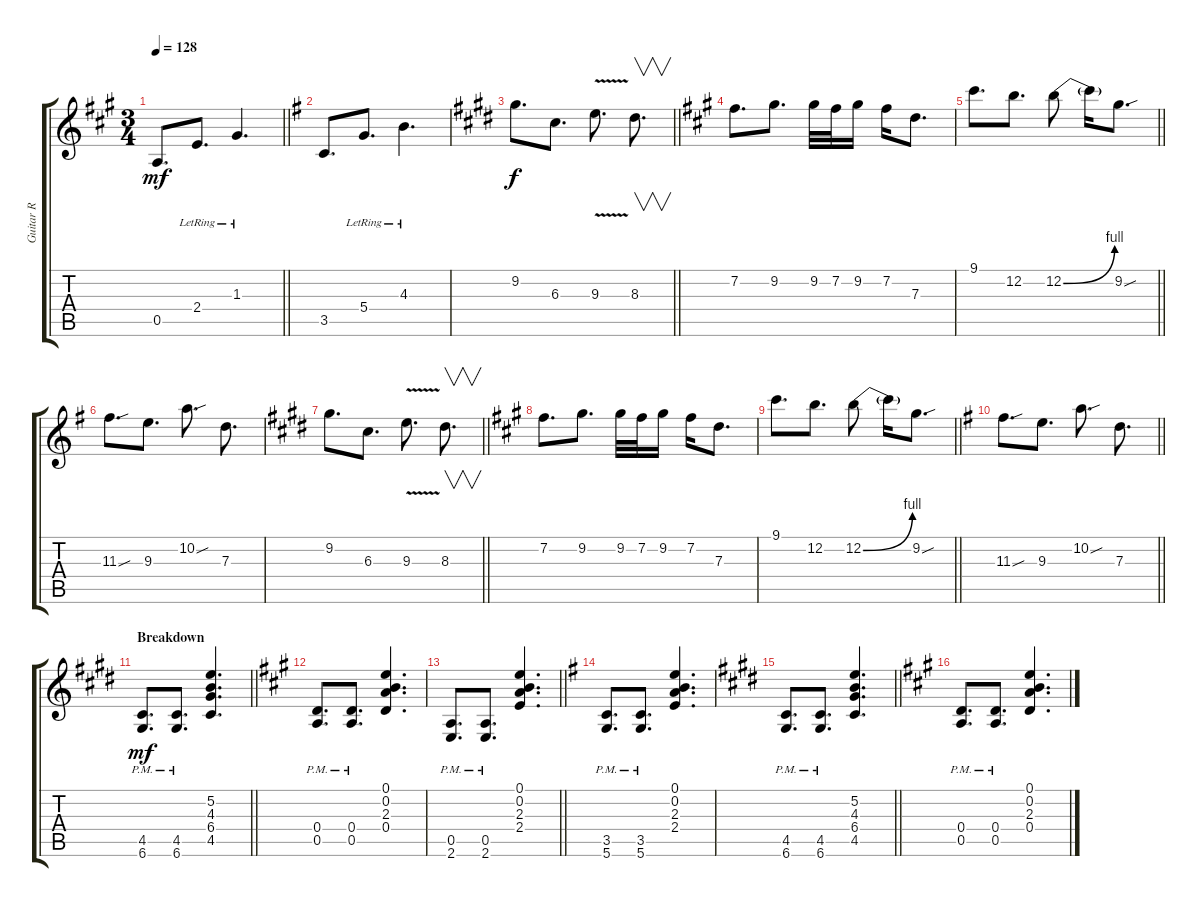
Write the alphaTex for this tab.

\track ("Guitar R" "Guitar R") {instrument distortionguitar}
\staff {score tabs}
\tuning (E4 B3 G3 D3 A2 D2) {hide}
\ts (3 4)
\tempo 128
\clef g2
\barLineRight lightlight
\ks a
0.5.8{d dy mf} 2.4{lr}.8{d} 1.3{lr}.4{d} |
\ks g
3.5.8{d} 5.4{lr}.8{d} 4.3{lr}.4{d} |
\barLineRight lightlight
\ks e
9.2.8{d dy f} 6.3.8{d} 9.3{v}.8{d} 8.3.8{v d} |
\ks a
7.2.8{d} 9.2.8{d} 9.2.32 7.2.32 9.2.16 7.2.16 7.3.8{d} |
\barLineRight lightlight
9.1.8{d} 12.2.8{d} 12.2{be (bend 0 0 60 4)}.8 12.2{t}.16 9.2{sou}.8{d} |
\ks g
11.3{sou}.8{d} 9.3.8{d} 10.2{sou}.8{d} 7.3.8{d} |
\barLineRight lightlight
\ks e
9.2.8{d} 6.3.8{d} 9.3{v}.8{d} 8.3.8{v d} |
\ks a
7.2.8{d} 9.2.8{d} 9.2.32 7.2.32 9.2.16 7.2.16 7.3.8{d} |
\barLineRight lightlight
9.1.8{d} 12.2.8{d} 12.2{be (bend 0 0 60 4)}.8 12.2{t}.16 9.2{sou}.8{d} |
\barLineRight lightlight
\ks g
11.3{sou}.8{d} 9.3.8{d} 10.2{sou}.8{d} 7.3.8{d} |
\section ("" "Breakdown")
\barLineRight lightlight
\ks e
(4.5{pm} 6.6{pm}).8{d dy mf} (4.5{pm} 6.6{pm}).8{d} (5.2 4.3 6.4 4.5).4{d} |
\ks a
(0.4{pm} 0.5{pm}).8{d} (0.4{pm} 0.5{pm}).8{d} (0.1 0.2 2.3 0.4).4{d} |
\barLineRight lightlight
(0.5{pm} 2.6{pm}).8{d} (0.5{pm} 2.6{pm}).8{d} (0.1 0.2 2.3 2.4).4{d} |
\ks g
(3.5{pm} 5.6{pm}).8{d} (3.5{pm} 5.6{pm}).8{d} (0.1 0.2 2.3 2.4).4{d} |
\barLineRight lightlight
\ks e
(4.5{pm} 6.6{pm}).8{d} (4.5{pm} 6.6{pm}).8{d} (5.2 4.3 6.4 4.5).4{d} |
\ks a
(0.4{pm} 0.5{pm}).8{d} (0.4{pm} 0.5{pm}).8{d} (0.1 0.2 2.3 0.4).4{d}
